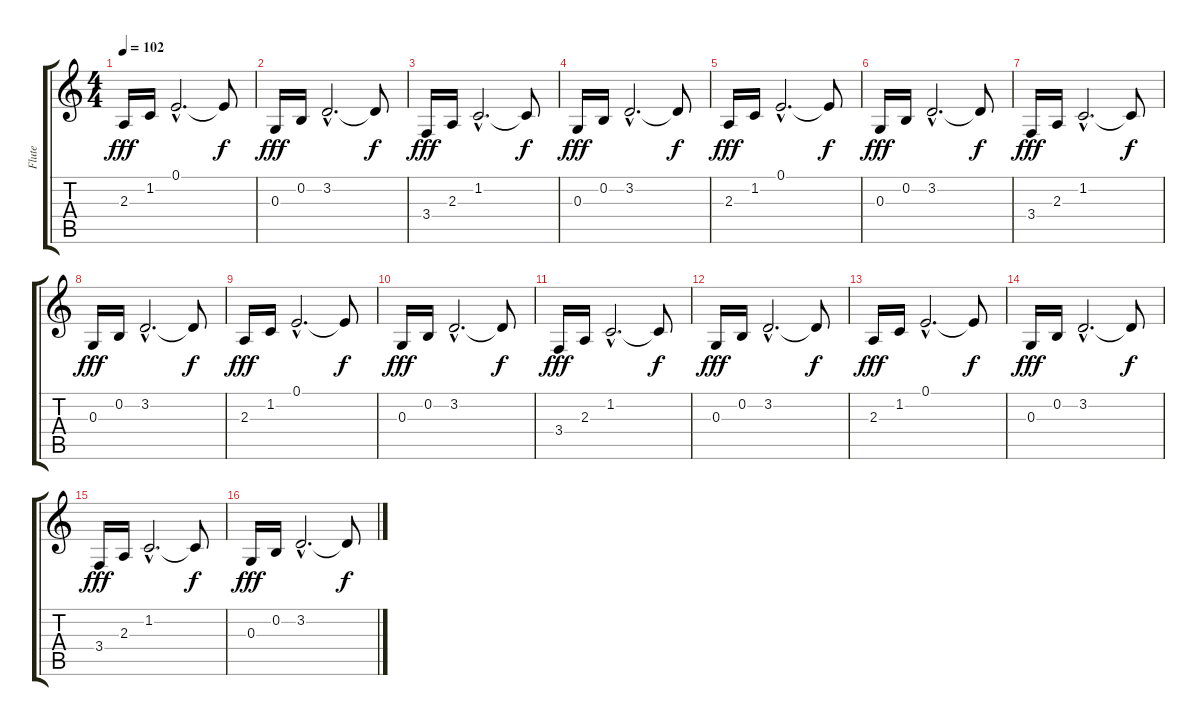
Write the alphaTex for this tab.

\track ("Flute" "Flute") {instrument pad5bowed}
\staff {score tabs}
\tuning (E4 B3 G3 D3 A2 E2) {hide}
\ts (4 4)
\tempo 102
\clef g2
\ks c
2.3.16{dy fff} 1.2.16 0.1{hac}.2{d} 0.1{t}.8{dy f} |
0.3.16{dy fff} 0.2.16 3.2{hac}.2{d} 3.2{t}.8{dy f} |
3.4.16{dy fff} 2.3.16 1.2{hac}.2{d} 1.2{t}.8{dy f} |
0.3.16{dy fff} 0.2.16 3.2{hac}.2{d} 3.2{t}.8{dy f} |
2.3.16{dy fff} 1.2.16 0.1{hac}.2{d} 0.1{t}.8{dy f} |
0.3.16{dy fff} 0.2.16 3.2{hac}.2{d} 3.2{t}.8{dy f} |
3.4.16{dy fff} 2.3.16 1.2{hac}.2{d} 1.2{t}.8{dy f} |
0.3.16{dy fff} 0.2.16 3.2{hac}.2{d} 3.2{t}.8{dy f} |
2.3.16{dy fff} 1.2.16 0.1{hac}.2{d} 0.1{t}.8{dy f} |
0.3.16{dy fff} 0.2.16 3.2{hac}.2{d} 3.2{t}.8{dy f} |
3.4.16{dy fff} 2.3.16 1.2{hac}.2{d} 1.2{t}.8{dy f} |
0.3.16{dy fff} 0.2.16 3.2{hac}.2{d} 3.2{t}.8{dy f} |
2.3.16{dy fff} 1.2.16 0.1{hac}.2{d} 0.1{t}.8{dy f} |
0.3.16{dy fff} 0.2.16 3.2{hac}.2{d} 3.2{t}.8{dy f} |
3.4.16{dy fff} 2.3.16 1.2{hac}.2{d} 1.2{t}.8{dy f} |
0.3.16{dy fff} 0.2.16 3.2{hac}.2{d} 3.2{t}.8{dy f}
